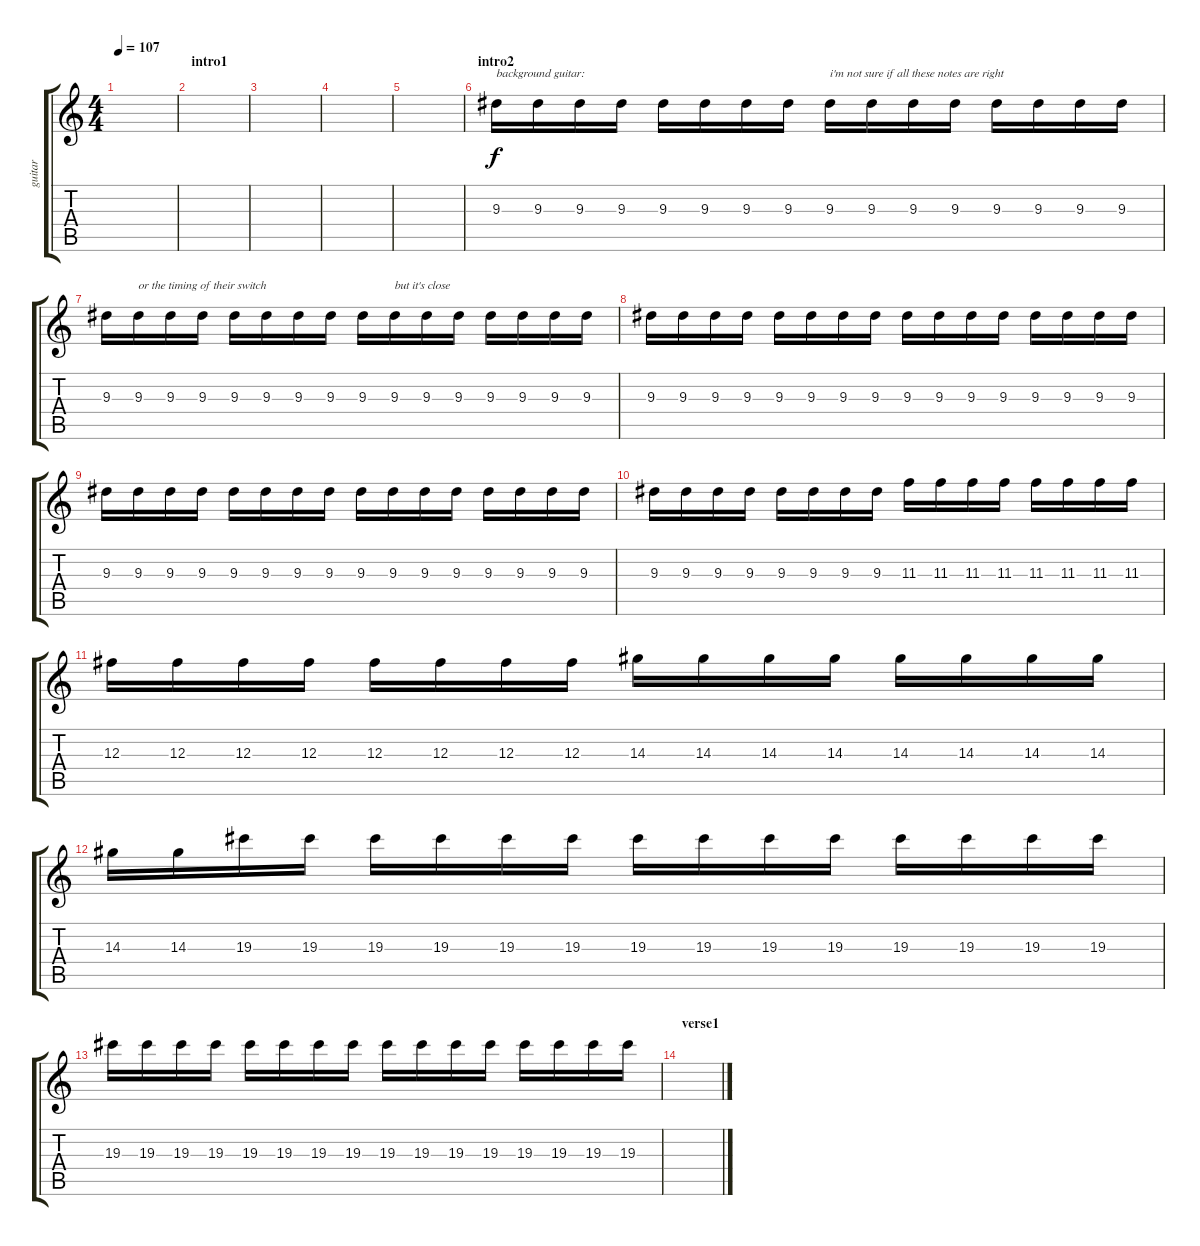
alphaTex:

\track ("guitar" "guitar") {instrument distortionguitar}
\staff {score tabs}
\tuning (Eb4 Bb3 Gb3 Db3 Ab2 Db2) {hide}
\ts (4 4)
\tempo 107
\clef g2
\ks c
|
\section ("" "intro1")
|
|
|
|
\section ("" "intro2")
9.3.16{txt "background guitar:"} 9.3.16 9.3.16 9.3.16 9.3.16 9.3.16 9.3.16 9.3.16 9.3.16{txt "i'm not sure if all these notes are right"} 9.3.16 9.3.16 9.3.16 9.3.16 9.3.16 9.3.16 9.3.16 |
9.3.16 9.3.16{txt "or the timing of their switch"} 9.3.16 9.3.16 9.3.16 9.3.16 9.3.16 9.3.16 9.3.16 9.3.16{txt "but it's close"} 9.3.16 9.3.16 9.3.16 9.3.16 9.3.16 9.3.16 |
9.3.16 9.3.16 9.3.16 9.3.16 9.3.16 9.3.16 9.3.16 9.3.16 9.3.16 9.3.16 9.3.16 9.3.16 9.3.16 9.3.16 9.3.16 9.3.16 |
9.3.16 9.3.16 9.3.16 9.3.16 9.3.16 9.3.16 9.3.16 9.3.16 9.3.16 9.3.16 9.3.16 9.3.16 9.3.16 9.3.16 9.3.16 9.3.16 |
9.3.16 9.3.16 9.3.16 9.3.16 9.3.16 9.3.16 9.3.16 9.3.16 11.3.16 11.3.16 11.3.16 11.3.16 11.3.16 11.3.16 11.3.16 11.3.16 |
12.3.16 12.3.16 12.3.16 12.3.16 12.3.16 12.3.16 12.3.16 12.3.16 14.3.16 14.3.16 14.3.16 14.3.16 14.3.16 14.3.16 14.3.16 14.3.16 |
14.3.16 14.3.16 19.3.16 19.3.16 19.3.16 19.3.16 19.3.16 19.3.16 19.3.16 19.3.16 19.3.16 19.3.16 19.3.16 19.3.16 19.3.16 19.3.16 |
19.3.16 19.3.16 19.3.16 19.3.16 19.3.16 19.3.16 19.3.16 19.3.16 19.3.16 19.3.16 19.3.16 19.3.16 19.3.16 19.3.16 19.3.16 19.3.16 |
\section ("" "verse1")
